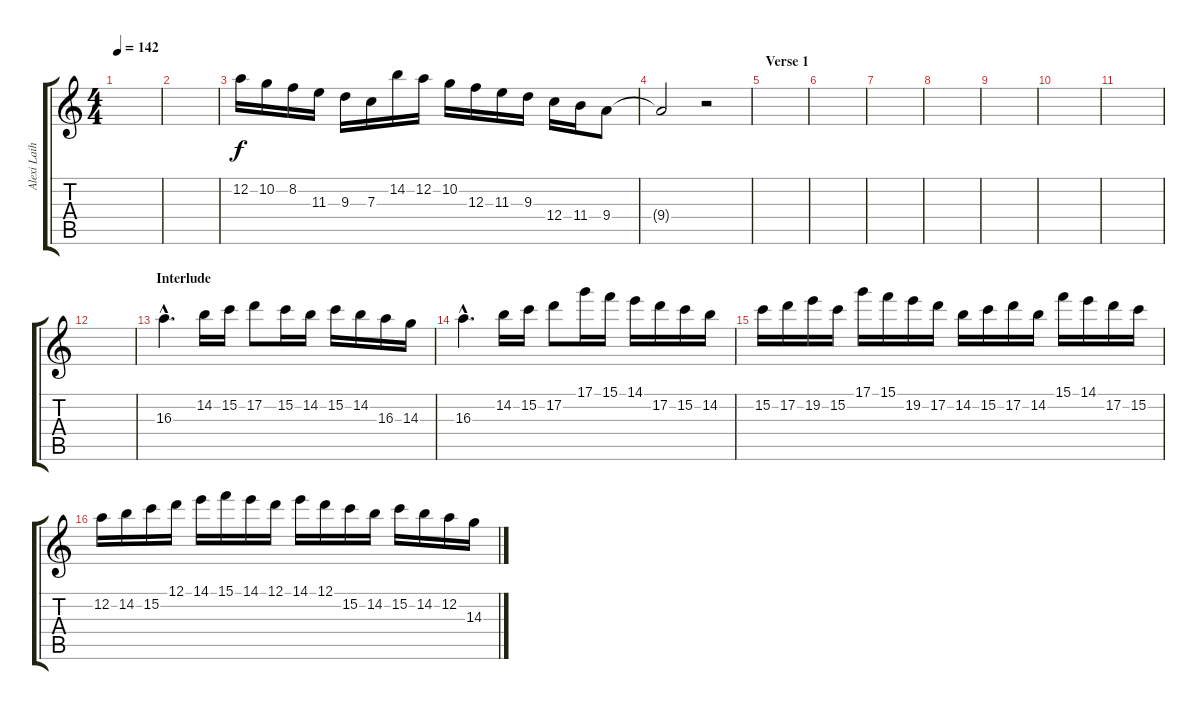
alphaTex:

\track ("Alexi Laiho-lead" "Alexi Laih") {instrument overdrivenguitar}
\staff {score tabs}
\tuning (D4 A3 F3 C3 G2 D2) {hide}
\ts (4 4)
\tempo 142
\clef g2
\ks c
|
|
12.2.16 10.2.16 8.2.16 11.3.16 9.3.16 7.3.16 14.2.16 12.2.16 10.2.16 12.3.16 11.3.16 9.3.16 12.4.16 11.4.16 9.4.8 |
9.4{t}.2 r.2 |
\section ("" "Verse 1")
|
|
|
|
|
|
|
|
\section ("" "Interlude")
16.3{hac}.4{d} 14.2.16 15.2.16 17.2.8 15.2.16 14.2.16 15.2.16 14.2.16 16.3.16 14.3.16 |
16.3{hac}.4{d} 14.2.16 15.2.16 17.2.8 17.1.16 15.1.16 14.1.16 17.2.16 15.2.16 14.2.16 |
15.2.16 17.2.16 19.2.16 15.2.16 17.1.16 15.1.16 19.2.16 17.2.16 14.2.16 15.2.16 17.2.16 14.2.16 15.1.16 14.1.16 17.2.16 15.2.16 |
12.2.16 14.2.16 15.2.16 12.1.16 14.1.16 15.1.16 14.1.16 12.1.16 14.1.16 12.1.16 15.2.16 14.2.16 15.2.16 14.2.16 12.2.16 14.3.16
